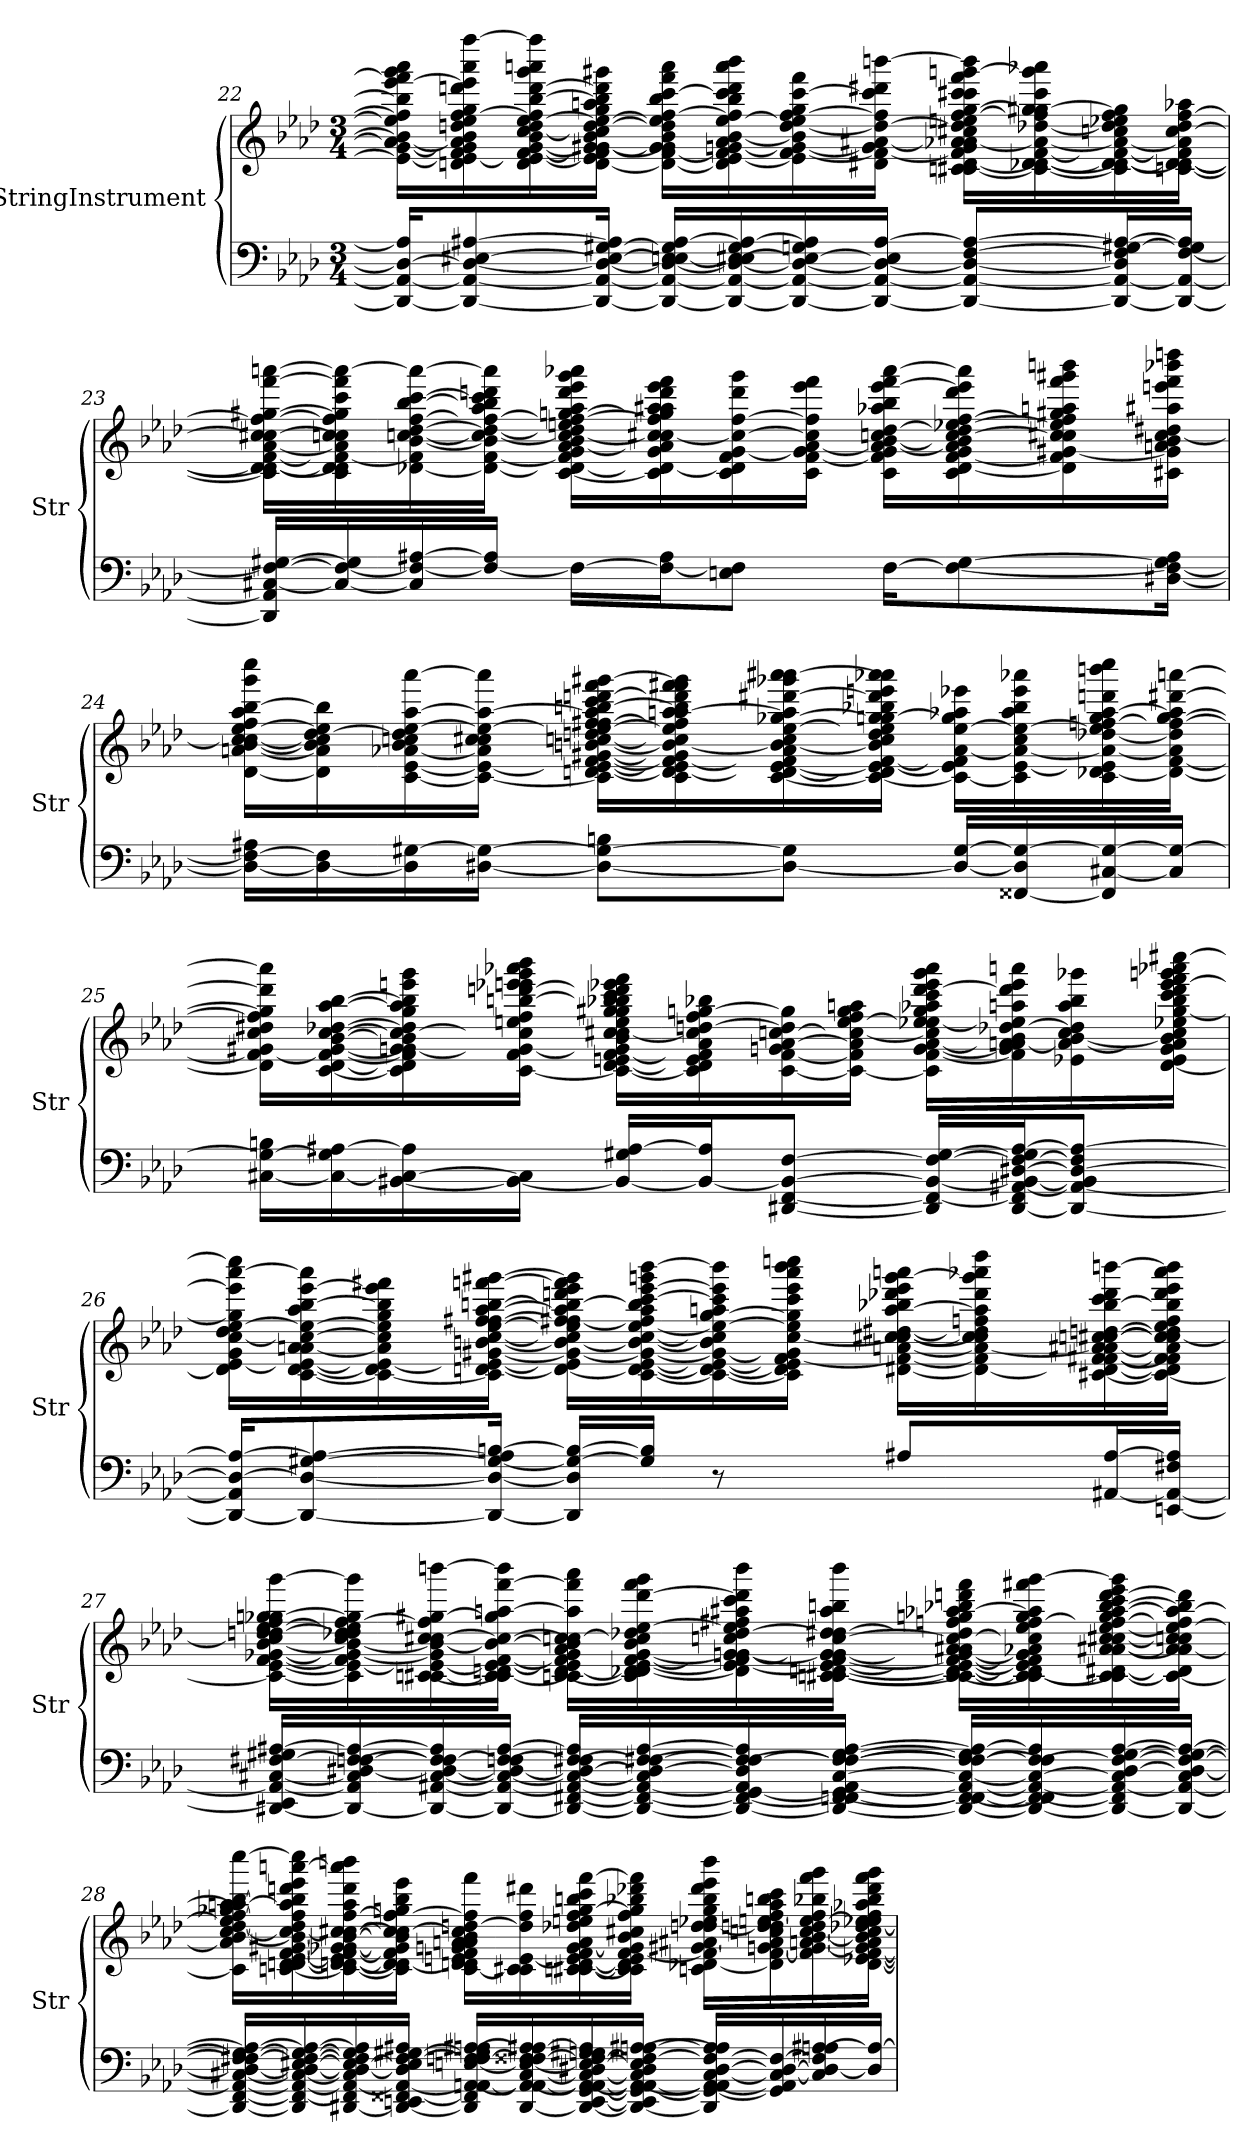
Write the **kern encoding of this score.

**kern	**kern
*part2	*part1
*staff2	*staff1
*I"StringInstrument	*I"StringInstrument
*I'Str	*I'Str
!!LO:LB:g=z
*clefF4	*clefG2
*k[b-e-a-d-]	*k[b-e-a-d-]
*M3/4	*M3/4
=22	=22
16DD#/_ 16AA#/_ 16D#/_ 16A#/]KL	16e-\_ [16g\ 16a-\_ 16b-\] 16ee-\] 16ff\] 16bb-\] [16eee-\ 16fff\] 16ggg\ 16aaa-\LL
8DD#/_ 8AA#/_ 8D#/_ [8E#X/ [8A#X/	16dn\ 16e-\_ 16f\ 16g\] 16a-\] 16b-\ 16ddn\ 16ee-\ [16ff\ 16gg\ 16dddn\ 16eee-\] 16aaa-\ [16ffff\
.	16d\ 16e-\_ [16f\ [16g\ 16b-\ [16cc\ 16dd\ [16ee-\ 16ff\] [16bb-\ [16ddd\ 16ggg\ 16aaan\ 16ffff\]
16DD#/_ 16AA#/_ 16D#/_ 16E#/_ [16G#X/ 16A#/]Jk	[16d\ 16e-\] 16f\] 16g\_ [16g#X\ 16b-\ 16cc\] [16dd\ 16ee-\_ 16gg\ 16aan\ 16bb-\] 16ddd\] 16ggg#X\JJ
16DD#/_ 16AA#/_ 16D#/_ [16En/ 16E#/] 16G#/] [16A#/LL	16d\_ [16f\ 16g\] 16g#\] 16b-\ 16dd\] 16ee-\] [16ff\ 16bb-\ [16ccc\ 16fff\ 16aaa\LL
16DD#/_ 16AA#/_ 16D#/_ 16E/] [16E#X/ 16G#/ 16A#/_	16d\] [16e-\ 16f\] [16gn\ 16a-\ [16b-\ [16ee-\ 16ff\] 16bb-\ 16ccc\] 16ddd\ 16aaa\ 16bbb-\
16DD#/_ 16AA#/_ 16D#/_ 16E#/_ 16Gn/ 16A#/]	16e-\] [16f\ 16g\_ 16b-\] [16dd\ 16ee-\] [16ff\ 16gg\ [16ccc\ 16fff\
16DD#/_ 16AA#/_ 16D#/_ 16E#/] [16A#/JJ	16d#X\ 16f\_ 16g\] [16a#X\ 16dd\_ 16ff\] 16ccc\] 16ddd#X\ [16bbbn\JJ
8DD#/_ 8AA#/_ 8D#/_ [8F/ 8A#/_L	[16cn\ 16c#X\ [16d#\ 16f\] 16g\ [16a-X\ 16a#\] 16cc#X\ 16dd\] 16een\ [16ff\ [16gg\ 16ccc\ 16ccc#X\ 16fff\ [16gggn\ 16bbb\]LL
.	16c\_ [16d-X\ 16d#\_ [16f\ 16a-\_ [16dd-X\ 16ff\] 16gg\] [16gg#X\ 16ccc#\ 16ggg\] 16aaa-X\
16DD#/_ 16AA#/_ 16D#/] 16F/] [16G#X/ 16A#/_L	16c\] 16d-\_ 16d#\_ 16f\_ 16a-\_ 16ccn\ 16dd-\] 16ee-X\ 16ff\ 16gg#\]
16DD#/_ 16AA#/_ [16F/ 16G#/] 16A#/]JJ	[16c\ 16d-\_ 16d#\_ 16f\] 16a-\] [16cc\ 16dd-\ [16ff\ 16aa-X\JJ
!!LO:LB:g=z
=23	=23
16DD#/] 16AA#/] [16C#X/ 16F/_ [16G#X/LL	16c\] 16d-\_ 16d#\_ [16f\ [16a-\ 16cc\] [16cc#X\ 16ff\_ [16gg#X\ [16fff\ [16aaan\LL
16C#/_ 16F/_ 16G#/]	16c\ 16d-\] 16d#\] 16f\_ 16a-\] 16ccn\ 16cc#\] 16ff\] 16gg#\] 16ccc\ 16fff\] 16aaa\_
16C#/] 16F/_ [16A#X/	[16d-X\ 16f\] [16b-\ [16ccn\ [16dd-\ [16ff\ [16bb-\ [16ccc\ 16aaa\_
16F/_ 16A#/]JJ	16d-\_ [16f\ 16b-\] 16cc\_ 16dd-\_ 16ff\_ 16aa-\ 16bb-\] 16ccc\] 16dddn\ 16aaa\]JJ
16F\LL_	[16c\ 16d-\_ 16f\] 16g\ [16a-\ 16b-\ 16cc\_ 16dd-\] 16een\ 16ff\_ [16ggn\ 16aa-\ 16ddd\ 16eee-\ 16ggg\ 16aaa-X\LL
16F\_ 16A#\J	16c\] 16d-\_ 16g\ 16a-\] 16cc\] [16cc#X\ 16ff\] 16gg\] 16aa-\ 16aa#X\ 16ddd\ 16eee-\ 16fff\
8En\ 8F\]J	16c\ 16d-\] 16f\ [16g\ 16cc#\_ [16ff\ 16ddd\ 16ggg\
.	16c\ [16f\ 16g\] [16a-\ 16cc#\] 16ff\] 16eee-\ 16fff\JJ
[16F\KL	16c\ 16f\] 16g\ 16a-\_ [16b-\ 16ccn\ [16dd-\ 16aa-X\ 16bb-\ [16eee-\ 16fff\ [16aaa-\LL
8F\_ [8G#\	16c\ [16d-\ [16f\ 16g\ 16a-\] 16b-\] [16cc\ 16dd-\] [16ee-X\ [16ff\ 16ddd\ 16eee-\] 16aaa-\]
.	16d-\] 16f\] [16g#X\ 16cc\] 16cc#X\ 16ee-\] 16ff\] 16gg#X\ 16aan\ 16fff\ 16ggg#X\ 16bbbn\
[16D#X\ 16F\_ 16G#\] 16A#\Jk	16c#X\ 16g#\] 16an\ 16b-\ [16cc#\ 16dd#X\ 16aa#X\ 16eeen\ 16fff\ 16bbb-X\ 16ddddn\JJ
!!LO:PB:g=z
=24	=24
16D#\_ 16F\_ 16A#X\LL	[16d-\ [16an\ [16b-\ [16cc\ 16cc#\] [16ee-\ 16ff\ 16aa-\ [16bb-\ 16ggg\ 16cccc\LL
16D#\_ 16F\]	16d-\] 16a\] 16b-\] 16cc\] [16dd-\ 16ee-\] 16bb-\]
16D#\] [16G#X\	[16c\ [16e-\ [16a-X\ 16b-\ 16ccn\ 16dd-\] [16ee-\ [16aa-\ [16aaa-\
[16D#X\ 16G#\_JJ	16c\_ 16e-\_ 16a-\] 16cc\ 16cc#X\ 16ee-\_ 16aa-\_ 16aaa-\]JJ
8D#\_ 8G#\_ 8Bn\L	16c\] [16dn\ 16e-\_ [16f\ [16g#X\ [16bn\ [16ccn\ 16ddn\ 16ee-\_ 16ff\ [16ff#X\ 16aa-\] [16bbn\ 16ccc\ [16dddn\ 16fff\ [16ggg#X\LL
.	16c\ 16d\_ 16e-\] 16f\_ 16g#\] 16b\_ 16cc\] 16ee-\] 16ff#\] 16aa-\ [16aan\ 16bb\] 16ddd\] 16fff\ 16fff#X\ 16ggg#\]
8D#\_ 8G#\]J	[16c\ 16d\_ [16e-\ 16f\] 16a-\ 16b\_ 16cc\ [16ee-\ [16gg-X\ 16aa\] [16ddd#X\ 16ggg-X\ 16aaa-\ [16aaa#X\
.	16c\_ 16d\] 16e-\_ [16f\ 16b\] 16cc\ 16dd\ 16ee-\] 16gg-\] [16ggn\ 16bb-X\ 16ddd#\] 16eeen\ 16aaa-X\ 16aaa#\]JJ
16D#/_ [16G#/LL	16c\_ 16e-\] 16f\] [16a-\ [16ee-\ 16gg\] 16aa-X\ 16eee-X\LL
[16FF##X/ 16D#/] 16G#/_	16c\] [16e-\ 16a-\_ 16cc\ 16ee-\_ 16aa-\ 16bb-\ 16eee-\ 16aaa-X\
16FF##/] [16C#X/ 16G#/_	16c\ [16d-X\ 16e-\] 16a-\_ [16dd-X\ 16ee-\] [16ffn\ 16gg\ [16aa-\ 16dddn\ 16bbbn\ 16cccc\
16C#/] 16G#/_JJ	16d-\_ [16f\ 16a-\] 16dd-\] 16ff\_ [16gg\ 16aa-\] [16ddd#X\ [16aaan\JJ
!!LO:LB:g=z
=25	=25
[16C#X\ 16G#\_ 16Bn\LL	16d-\] 16f\_ 16g#X\ 16cc\ 16dd#X\ 16ff\] 16gg\] 16ddd#\] 16aaa\]LL
16C#\_ 16G#\] [16A#X\	[16c\ [16d-\ 16f\_ [16g#\ [16b-\ [16cc\ [16dd-X\ [16aa-\ [16bb-\
[16BB#X\ 16C#\_ 16A#\]	16c\] 16d-\] 16f\] [16gn\ 16g#\] 16b-\] 16cc\_ 16dd-\] 16gg\ 16aa-\] 16bb-\] 16eeen\ 16ggg\
16BB#\_ 16C#\]JJ	[16c\ 16f\ 16g\_ 16cc\] 16een\ 16ff\ [16bbn\ [16dddn\ 16eee-X\ 16eeen\ 16ggg\ 16aaa-X\ 16bbb-\JJ
16BB#/_ 16G#X/ [16A#/LL	16c\_ [16d-\ 16en\ [16f\ 16g\] 16b-\ [16cc\ 16cc#X\ 16ee\ 16gg\ 16gg#X\ 16bb-X\ 16bb\] 16ccc\ 16ddd\] 16eee-X\ 16fff\LL
16BB#/_ 16A#/]J	16c\] 16d-\] 16e\ 16f\] 16a-\ 16cc\] [16ddn\ 16ff\ [16ggn\ 16bb-X\
[8DD#X/ [8FF/ 8BB#/_ [8F/J	[16c\ [16f\ 16gn\ [16a-\ [16ccn\ 16dd\] 16gg\]
.	16c\_ 16f\] 16a-\] 16cc\_ [16ee\ 16ff\ 16gg\ 16aan\JJ
16DD#/] 16FF/_ 16BB#/_ 16F/_ [16G#/LL	16c\] [16f\ [16g\ [16a-\ 16cc\] [16ee-X\ 16ee\] 16gg\ 16aa-X\ 16ccc\ [16ddd\ 16eee-\ 16ggg\ 16aaa-\LL
[16DD#/ 16FF/] [16AA#X/ 16BB#/_ [16D#X/ 16F/_ 16G#/] [16A#/J	16f\] 16g\] 16a-\] [16an\ 16b-\ [16dd-X\ 16ee-\] 16aan\ 16ddd\] 16eee-\ 16aaan\
8DD#/_ 8AA#/_ 8BB#/] 8D#/_ 8F/] 8A#/_J	16e-X\ 16a\_ [16b-\ 16cc\ 16dd-\] 16aa\ 16bb-\ 16ggg-X\
.	[16d-\ 16e-\ 16g\ 16a\] 16b-\] 16cc\ 16ee-X\ [16gg\ 16bb-\ 16ccc\ 16ddd\ [16eee-\ 16fff\ 16gggn\ 16aaa-X\ [16cccc#X\JJ
!!LO:LB:g=z
=26	=26
16DD#/_ 16AA#/] 16D#/_ 16A#/_KL	16d-\] [16e-\ 16g\ [16cc\ 16dd-\ [16ee-\ 16gg\] 16eee-\] [16aaa-\ 16cccc#\]LL
8DD#/_ 8D#/_ [8G#X/ 8A#/_	[16c\ [16d-\ 16e-\_ [16a-\ 16an\ 16cc\_ 16ee-\_ 16aa-\ [16bb-\ [16eee-\ 16aaa-\]
.	16c\_ 16d-\] 16e-\_ 16a-\] 16cc\] 16ee-\] 16gg\ 16bb-\] 16eee-\] 16fff#X\
16DD#/_ 16D#/_ 16G#/_ 16A#/] [16Bn/Jk	16c\] [16dn\ 16e-\_ [16g#X\ [16bn\ [16cc\ [16ee-\ [16ff\ 16ff#X\ [16aa-\ [16bbn\ [16fffn\ [16ggg#X\JJ
16DD#/] 16D#/] 16G#/_ 16B/_LL	16d\_ 16e-\] 16g#\_ 16b\_ 16cc\] 16ee-\] 16ff\_ 16ff#X\ 16aa-\] 16bb\_ 16dddn\ 16eee-\ 16fff\] 16ggg#\]LL
16G#/] 16B/]JJ	[16c\ 16d\_ [16e-\ 16g#\_ 16b\_ [16cc\ [16ee-\ 16ff\] 16aa-\ 16bb\] [16ccc\ [16eee-\ 16gggn\ [16bbb-\
8r	16c\_ 16d\_ 16e-\_ 16g#\_ 16b\] 16cc\] 16ee-\_ [16gg\ 16aan\ 16ccc\] 16eee-\] 16bbb-\]
.	16c\] 16d\] 16e-\] [16f\ 16g#\] [16cc\ 16ee-\] 16gg\] 16ccc\ 16eee-\ 16aaa-\ 16bbb-\ 16ccccn\JJ
8A#X/L	[16d#X\ 16f\_ [16an\ 16cc\_ [16cc#X\ [16dd#X\ [16aa\ 16bb-X\ 16ddd-X\ 16eee-\ [16ggg\ 16aaan\LL
.	16d#\_ 16f\] 16a\_ 16cc\] 16cc#\] 16dd#\] 16ffn\ 16aa\] 16ddd-\ 16ggg\] 16aaa-X\ 16dddd-\
[16AA#X/ [16A#/L	[16c#X\ 16d#\_ [16f\ [16f#X\ 16a\] [16a#X\ [16ccn\ [16cc#X\ [16ddn\ [16bb-\ 16ccc\ 16ddd-\ [16bbbn\
[16EEn/ 16AA#/_ 16F#X/ 16A#/]JJ	16c#\_ 16d#\] 16f\] 16f#\] 16a#\] 16cc\_ 16cc#\] 16dd\] 16ee-\ 16ff\ 16bb-\] 16ddd-\ 16eee-\ 16aaa-\ 16bbb\]JJ
!!LO:LB:g=z
=27	=27
[16DD#X/ 16EE/] 16AA#/_ [16C#X/ [16F#X/ 16G#X/ [16A#X/LL	16c#\_ [16e-\ [16f\ [16g-X\ [16b-\ 16cc\] 16dd-\ [16ddn\ [16ee-\ 16ff\ 16gg-X\ [16ggn\ [16ggg\LL
16DD#/_ 16AA#/] 16C#/] [16D#X/ [16Fn/ 16F#/_ 16A#/_	16c#\] 16e-\_ 16f\] 16g-\_ 16b-\_ 16cc\ 16dd-X\ 16dd\] 16ee-\] [16ff\ 16gg\] 16ggg\]
16DD#/_ [16AA#X/ [16C#/ 16D#/_ 16F/] 16F#/_ 16A#/]	[16cn\ [16c#X\ 16e-\_ 16g-\] 16b-\_ 16cc\ [16cc#X\ 16ff\] [16gg#X\ [16bbbn\
16DD#/_ 16AA#/_ 16C#/_ 16D#/_ [16Fn/ 16F#/] [16A#/JJ	16c\] 16c#\_ 16dn\ 16e-\_ [16f\ 16b-\_ 16cc#\_ 16gg#\] [16aan\ [16fff\ 16bbb\]JJ
16DD#/_ [16FF#X/ 16AA#/_ 16C#/_ 16D#/_ 16F/_ 16F#X/ 16A#/]LL	[16cn\ 16c#\] [16d\ 16e-\] 16f\] 16g-\ 16a-\ 16b-\] [16ccn\ 16cc#\] 16aa\] 16fff\] 16aaa-\LL
16DD#/_ 16FF#/_ 16AA#/_ 16C#/] 16D#/_ 16F/_ [16F#X/ [16A#/	16c\] [16d-X\ 16d\] [16e-\ [16f\ [16g-\ 16b-\ 16cc\] 16dd-X\ [16ee-\ [16ddd-\ 16fff\ 16ggg\
16DD#/_ 16FF#/_ [16GG/ 16AA#/] 16D#/] 16F/_ 16F#/_ 16A#/]	16d-\] 16e-\_ 16f\] 16g-\_ [16gn\ 16ccn\ [16dd-\ 16ee-\] 16ff#X\ 16aa#X\ 16ccc\ 16ddd-\] 16bbb\
16DD#/_ [16FFn/ 16FF#/_ 16GG/] [16AA#/ [16C#/ 16F/_ 16F#/_ [16G#/ [16A#/JJ	[16cn\ [16c#X\ [16dn\ 16e-\_ [16f\ 16g-\_ 16g\] [16cc\ 16dd-\_ 16dd#X\ 16aa#\ 16bbn\ 16bbb\JJ
16DD#/_ 16FF/_ 16FF#/_ 16AA#/_ 16C#/_ 16F/_ 16F#/_ 16G#/] 16A#/_LL	16c\_ 16c#\_ 16d\_ 16e-\_ 16f\_ 16g-\_ 16a-\ 16a#X\ 16cc\_ 16dd-\] 16ffn\ 16ggn\ [16aa-X\ 16bb-X\ 16dddn\ 16fff\LL
16DD#/_ 16FF/_ 16FF#/] 16AA#/_ 16C#/_ 16F/_ 16F#/] 16A#/]	16c\_ 16c#\_ 16d\] 16e-\] 16f\] 16g-\] 16a-X\ 16cc\] 16ee-\ [16ff\ 16gg\ 16aa-\] 16fff#X\ [16ggg\
16DD#/_ 16FF/] 16AA#/_ 16C#/] [16D#/ 16F/_ [16G#/ [16A#/	16c\] 16c#\_ [16d#X\ [16a-\ [16a#X\ 16cc\ [16cc#X\ [16ee-\ 16ff\_ 16gg\ [16aa-\ [16bb-\ 16ccc\ [16ddd\ 16eee-\ 16ggg\]
16DD#/_ 16AA#/_ 16C#/ 16D#/_ 16F/_ 16G#/_ 16A#/_JJ	16c#\_ 16d#\] 16a-\_ 16a#\] 16ccn\ 16cc#\] 16ee-\_ 16ff\] 16aa-\_ 16bb-\] 16ddd\]JJ
!!LO:LB:g=z
=28	=28
16DD#/_ [16FF/ 16AA#/_ [16C#X/ 16D#/_ 16F/] [16F#X/ 16G#/_ 16A#/_LL	16c#\] 16a-\] [16b-\ [16cc\ [16dd-\ 16ee-\] [16ff\ 16gg-X\ 16aa-\] [16aan\ [16bb-\ [16cccc\LL
16DD#/] 16FF/_ 16AA#/_ 16C#/_ 16D#/_ [16E#X/ 16F#/_ 16G#/_ 16A#/_	[16cn\ [16d-\ 16dn\ [16e-\ [16f\ [16g#X\ 16b-\_ 16cc\_ 16dd-\] 16ff\] 16aa\] 16bb-\] 16dddn\ 16eee-\ [16aaan\ 16cccc\]
[16DD#X/ 16FF/] 16AA#/_ 16C#/] 16D#/_ 16E#/_ 16F#/] 16G#/] 16A#/]	16c\_ 16d-\_ [16dn\ 16e-\] 16f\_ 16g-X\ 16g#\_ 16b-\_ 16cc\_ [16cc#X\ [16ff\ 16aa\ 16ddd\ 16aaa\] 16bbbn\
16DD#/_ 16EEn/ [16FF##X/ 16AA#/_ 16D#/] 16E#/] [16F#/ [16G#X/ 16A#X/JJ	16c\] 16d-\_ 16d\] 16f\] 16g#\] 16b-\] 16cc\_ 16cc#\] 16ff\_ 16ggn\ 16bb-\ 16eee-\JJ
16DD#/] 16FF##/] [16AAn/ 16AA#/_ [16En/ [16Fn/ 16F#/] 16G#/] [16An/ 16A#X/LL	[16c\ 16d-\] 16dn\ 16en\ 16f\ 16gn\ 16a-\ 16an\ 16b-\ 16cc\] [16ddn\ 16ff\] 16fff\LL
[16DD#/ 16AA/_ 16AA#/_ [16C#/ 16E/_ 16F/_ 16F##X/ 16A/] [16A#X/	16c\] 16c#X\ [16e\ 16dd\] 16ff\ 16ddd#X\
16DD#/_ [16EE/ [16GG/ 16AA/_ 16AA#/_ 16C#/_ 16D#X/ 16E/_ 16F/_ 16Gn/ 16G#X/ 16A#/]	[16cn\ [16c#X\ [16d\ 16e\] 16f\ [16g\ 16a\ 16dd-X\ 16een\ 16ff\ [16gg\ 16bbn\ 16ccc\ [16fff\
16DD#/_ 16EE/] 16GG/_ 16AA/_ 16AA#/_ 16C#/] 16D#/ 16E/] 16F/_ [16An/ [16A#X/JJ	16c\] 16c#\] 16d\] 16e\ [16f\ 16g\] 16b-\ 16cc#X\ 16ff\ 16gg\] 16bb-X\ 16ddd-X\ 16fff\]JJ
16DD#/] 16GG/_ 16AA/] 16AA#/_ [16C#/ [16D#/ 16F/_ 16A/] 16A#/]LL	16cn\ [16d-X\ 16f\] 16g#X\ [16a#X\ [16dd-\ 16ddn\ 16ee-X\ 16gg\ 16bb-\ 16ddd-\ 16eee-\ 16bbb\LL
16GG/] 16AA#/] 16C#/_ 16D#/_ 16F/_	16d-\] [16f\ [16gn\ 16a#\] 16ccn\ 16dd-\] [16ddn\ 16een\ 16ff\ 16aa\ 16bbn\ 16ccc\
16C#/] 16D#/_ 16F/] [16An/ 16A#X/	16f\] 16g\_ [16an\ [16b-\ [16cc\ 16dd\] [16ee\ 16ff\ 16bb-X\ 16fff\ 16ggg\
16D#/] 16A/_JJ	[16d-\ [16e-X\ [16f\ 16g\] 16a\] 16b-\] 16cc\] [16dd-X\ 16ee-X\ 16ee\] 16ff\ 16aa-X\ 16bb-\ 16ddd-\ 16fff\ 16ggg\JJ
=	=
*-	*-
